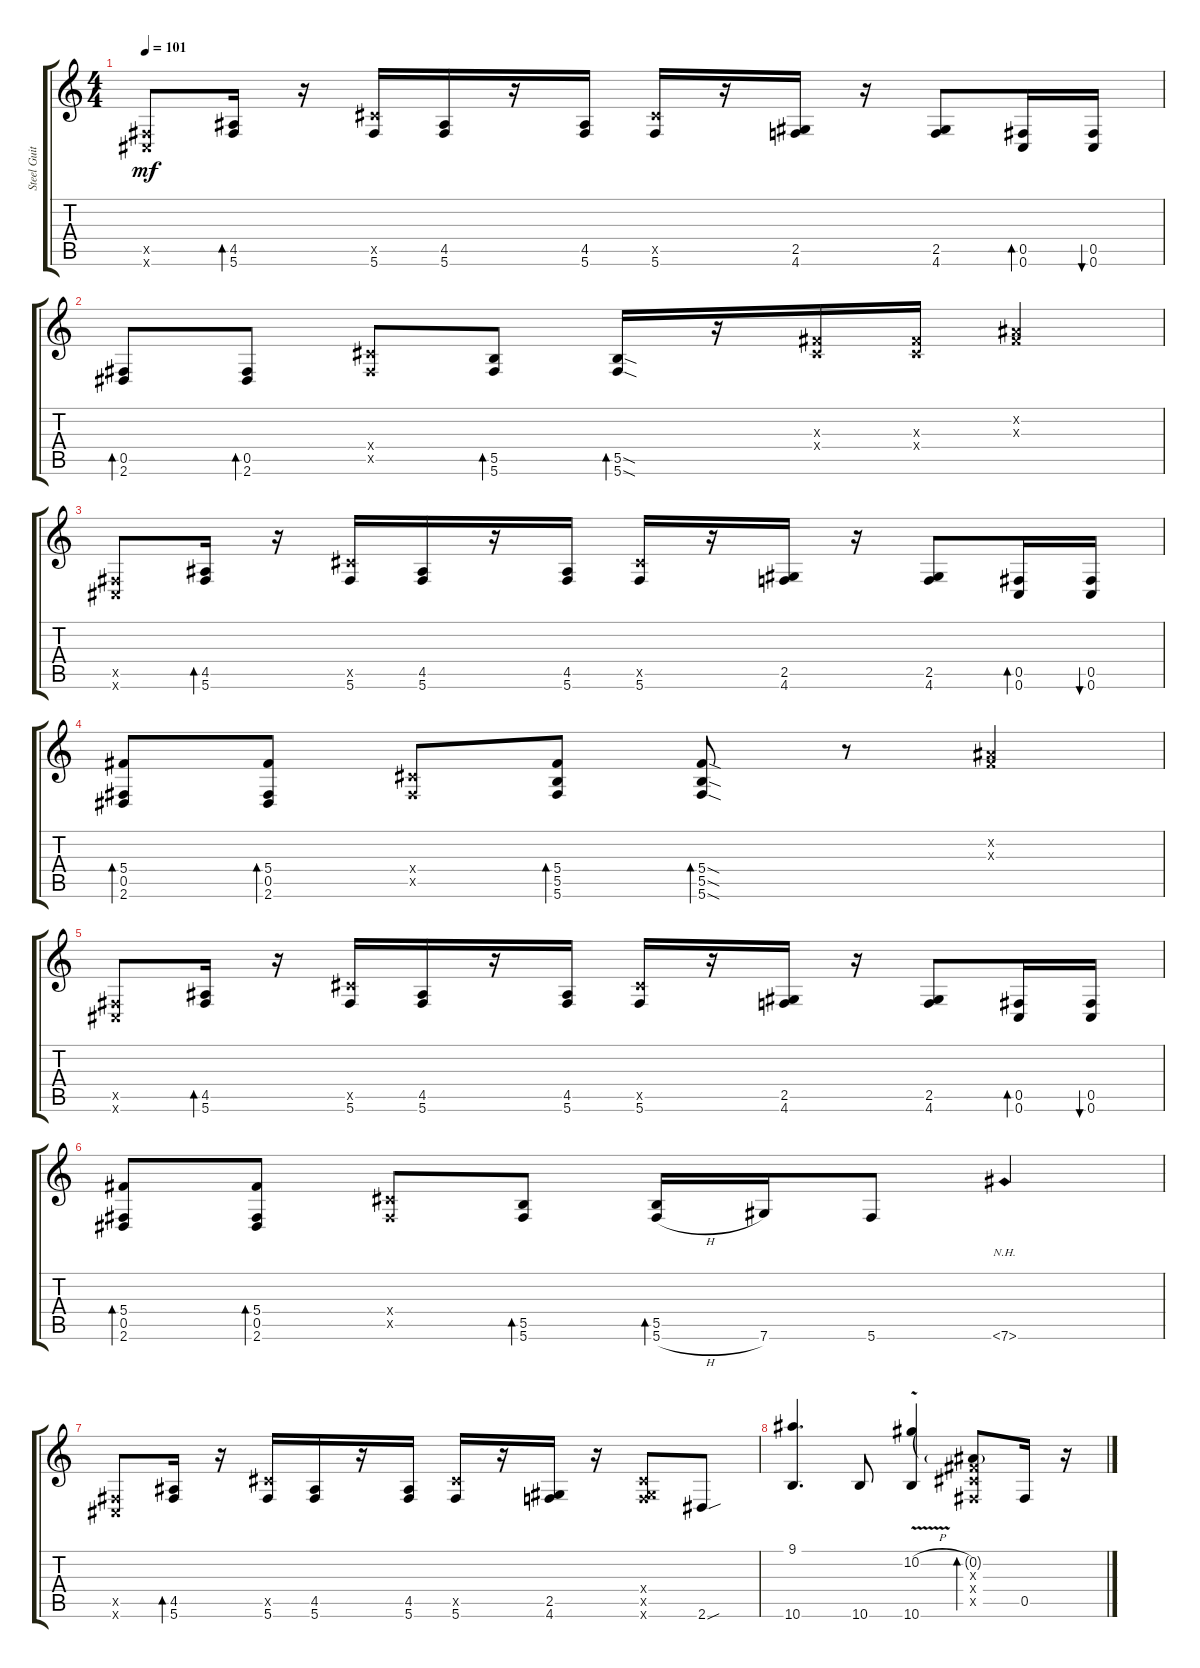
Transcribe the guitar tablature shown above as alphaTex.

\track ("Steel Guitar" "Steel Guit") {instrument acousticguitarsteel}
\staff {score tabs}
\tuning (Db4 Bb3 Gb3 Db3 Gb2 Db2) {hide}
\ts (4 4)
\tempo 101
\clef g2
\ks c
(0.5{x} 0.6{x}).8{dy mf} (4.5 5.6).16{bd 30} r.16 (7.5{x} 5.6).16 (4.5 5.6).16 r.16 (4.5 5.6).16 (7.5{x} 5.6).16 r.16 (2.5 4.6).16 r.16 (2.5 4.6).8 (0.5 0.6).16{bd 30} (0.5 0.6).16{bu 30} |
(0.5 2.6).8{bd 30} (0.5 2.6).8{bd 30} (0.4{x} 0.5{x}).8 (5.5 5.6).8{bd 30} (5.5{sod} 5.6{sod}).16{bd 30} r.16 (0.3{x} 0.4{x}).16 (0.3{x} 0.4{x}).16 (0.2{x} 0.3{x}).4 |
(0.5{x} 0.6{x}).8 (4.5 5.6).16{bd 30} r.16 (7.5{x} 5.6).16 (4.5 5.6).16 r.16 (4.5 5.6).16 (7.5{x} 5.6).16 r.16 (2.5 4.6).16 r.16 (2.5 4.6).8 (0.5 0.6).16{bd 30} (0.5 0.6).16{bu 30} |
(5.4 0.5 2.6).8{bd 30} (5.4 0.5 2.6).8{bd 30} (0.4{x} 0.5{x}).8 (5.4 5.5 5.6).8{bd 30} (5.4{sod} 5.5{sod} 5.6{sod}).8{bd 30} r.8 (0.2{x} 0.3{x}).4 |
(0.5{x} 0.6{x}).8 (4.5 5.6).16{bd 30} r.16 (7.5{x} 5.6).16 (4.5 5.6).16 r.16 (4.5 5.6).16 (7.5{x} 5.6).16 r.16 (2.5 4.6).16 r.16 (2.5 4.6).8 (0.5 0.6).16{bd 30} (0.5 0.6).16{bu 30} |
(5.4 0.5 2.6).8{bd 30} (5.4 0.5 2.6).8{bd 30} (0.4{x} 0.5{x}).8 (5.5 5.6).8{bd 30} (5.5 5.6{h}).16{bd 30} 7.6.16 5.6.8 7.6{nh}.4 |
(0.5{x} 0.6{x}).8 (4.5 5.6).16{bd 30} r.16 (7.5{x} 5.6).16 (4.5 5.6).16 r.16 (4.5 5.6).16 (7.5{x} 5.6).16 r.16 (2.5 4.6).16 r.16 (0.4{x} 2.5{x} 4.6{x}).8 2.6{sou}.8 |
(9.1 10.6).4{d} 10.6.8 (10.2{v h} 10.6{v}).4 (0.2{g} 0.3{x} 0.4{x} 0.5{x}).8{bd 30} 0.5.16 r.16
